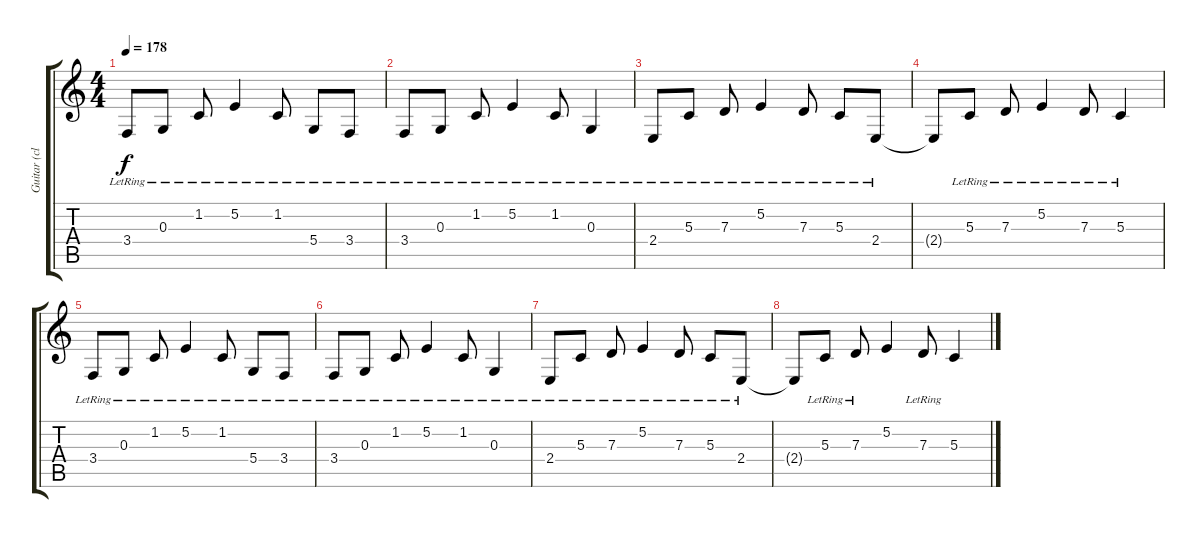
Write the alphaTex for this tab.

\track ("Guitar (clean) L" "Guitar (cl") {instrument sitar}
\staff {score tabs}
\tuning (E4 B3 G3 D3 A2 D2) {hide}
\ts (4 4)
\tempo 178
\clef g2
\ks c
3.4{lr}.8{dy f} 0.3{lr}.8 1.2{lr}.8 5.2{lr}.4 1.2{lr}.8 5.4{lr}.8 3.4{lr}.8 |
3.4{lr}.8 0.3{lr}.8 1.2{lr}.8 5.2{lr}.4 1.2{lr}.8 0.3{lr}.4 |
2.4{lr}.8 5.3{lr}.8 7.3{lr}.8 5.2{lr}.4 7.3{lr}.8 5.3{lr}.8 2.4{lr}.8 |
2.4{t}.8 5.3{lr}.8 7.3{lr}.8 5.2{lr}.4 7.3{lr}.8 5.3{lr}.4 |
3.4{lr}.8 0.3{lr}.8 1.2{lr}.8 5.2{lr}.4 1.2{lr}.8 5.4{lr}.8 3.4{lr}.8 |
3.4{lr}.8 0.3{lr}.8 1.2{lr}.8 5.2{lr}.4 1.2{lr}.8 0.3{lr}.4 |
2.4{lr}.8 5.3{lr}.8 7.3{lr}.8 5.2{lr}.4 7.3{lr}.8 5.3{lr}.8 2.4{lr}.8 |
2.4{t}.8 5.3{lr}.8 7.3{lr}.8 5.2.4 7.3{lr}.8 5.3.4
